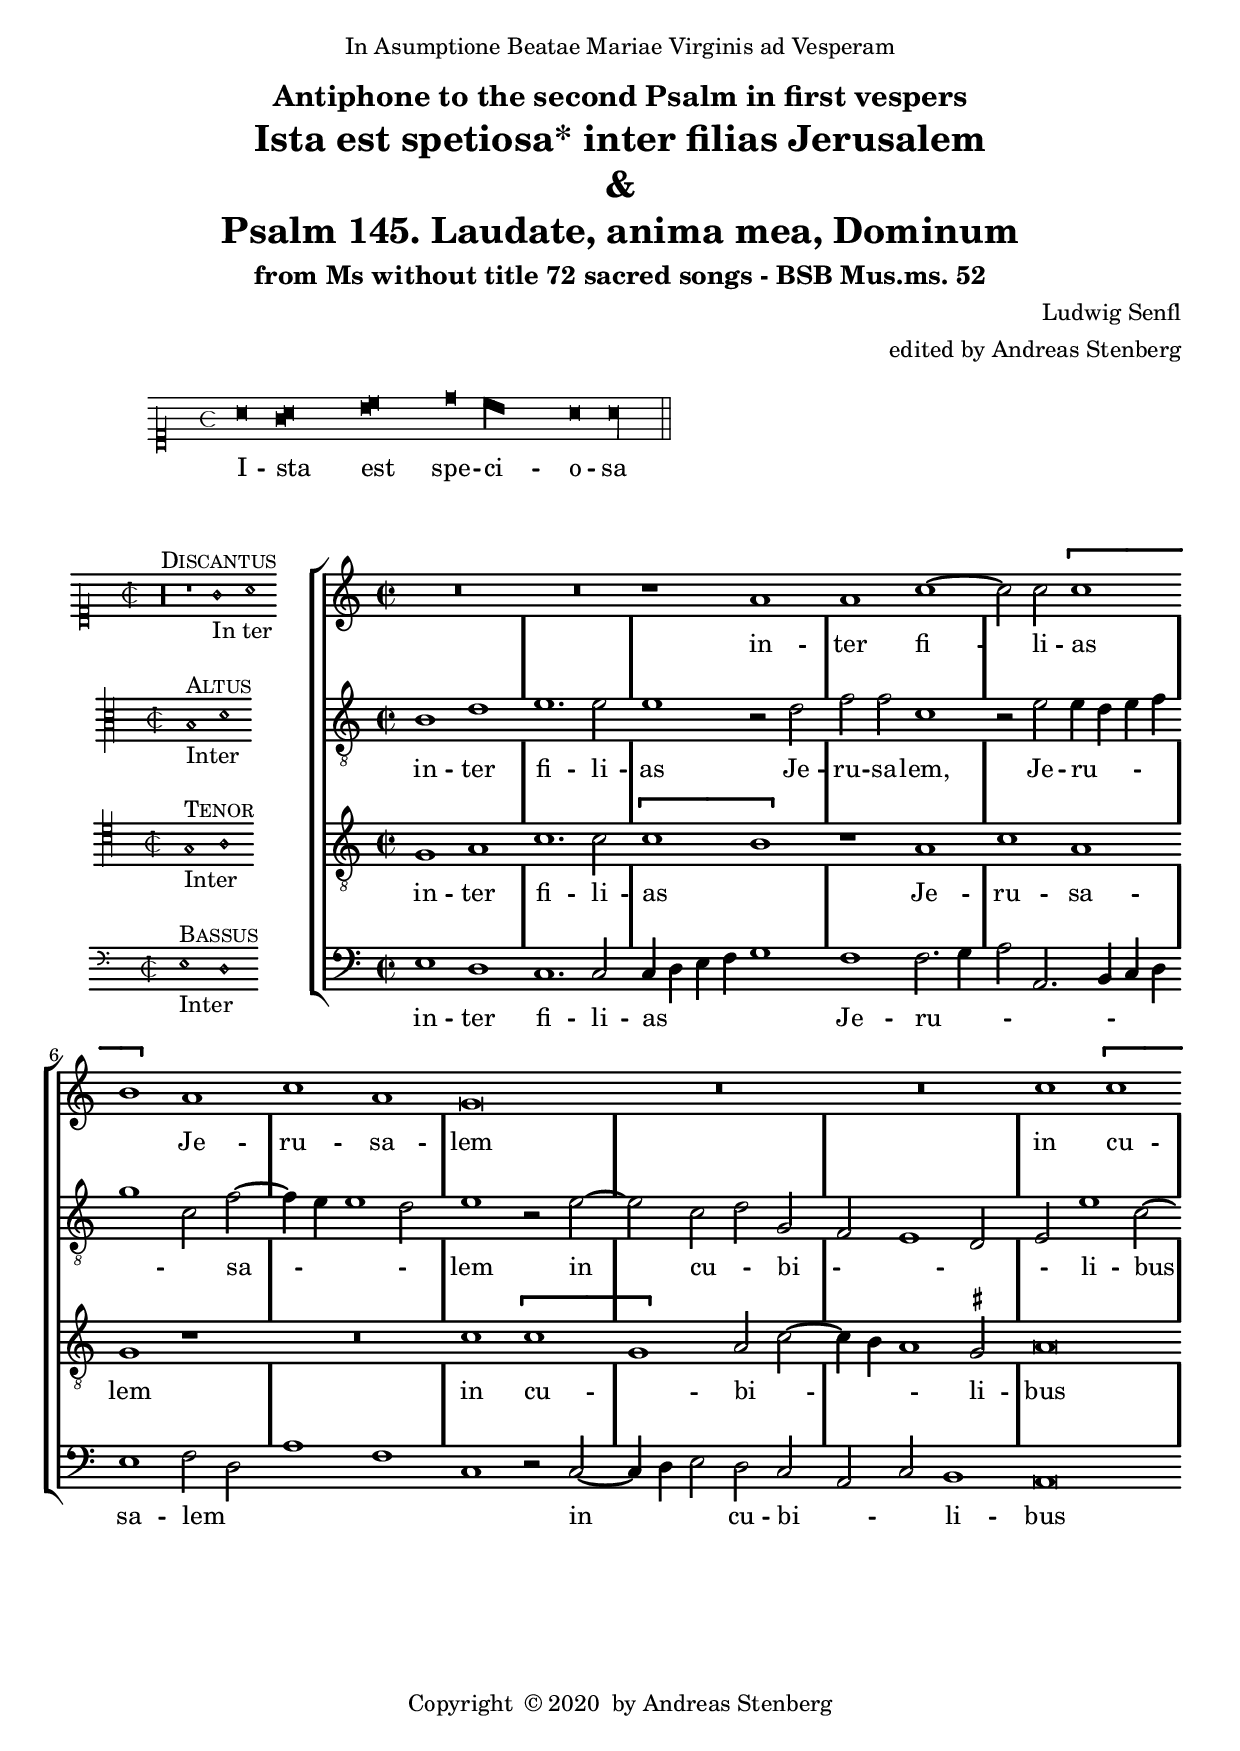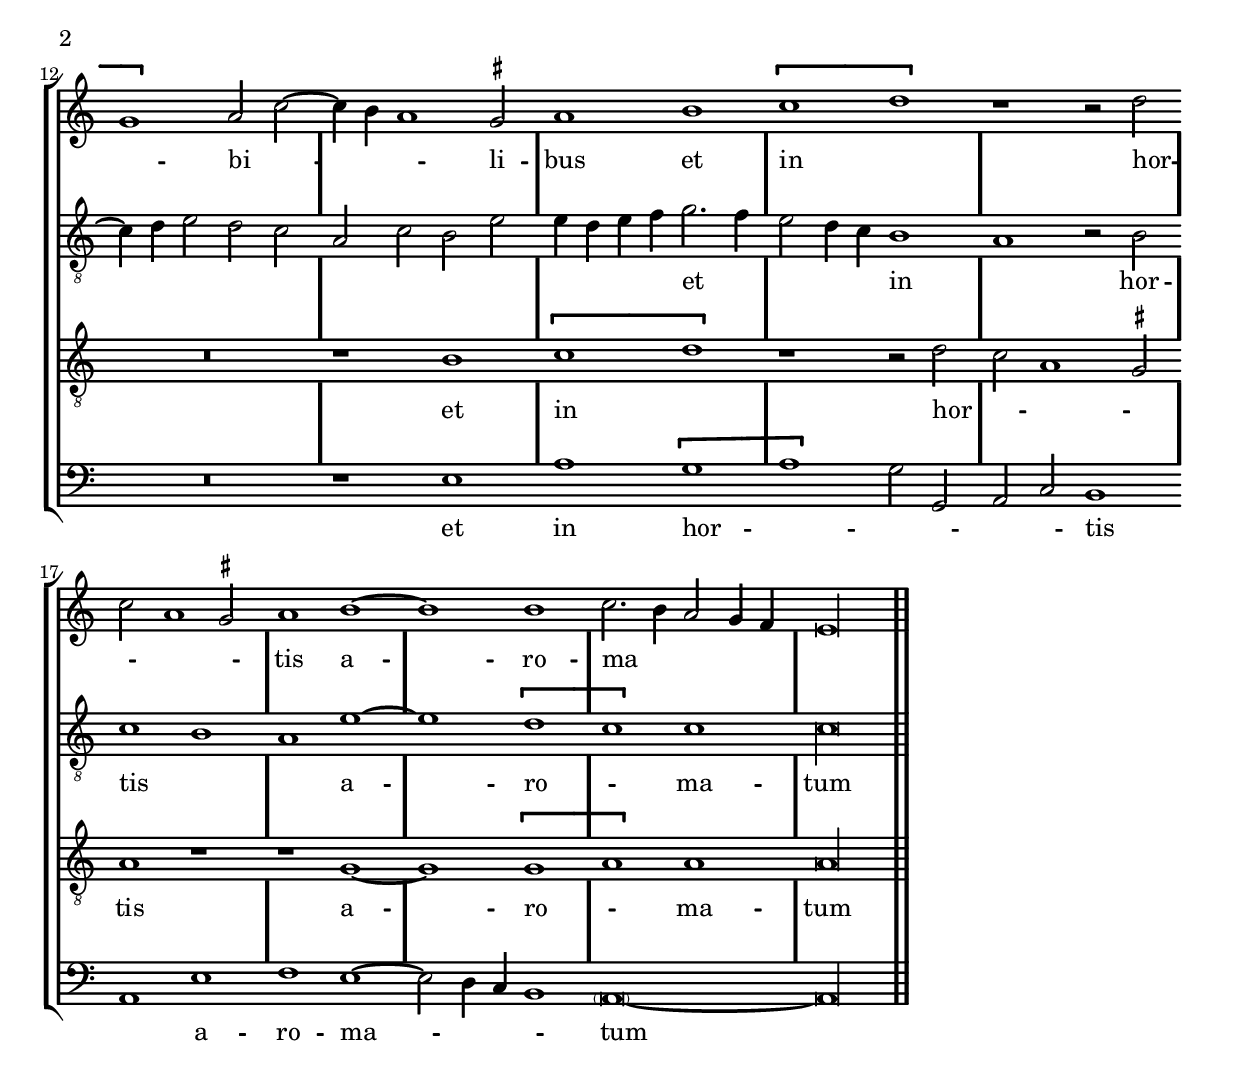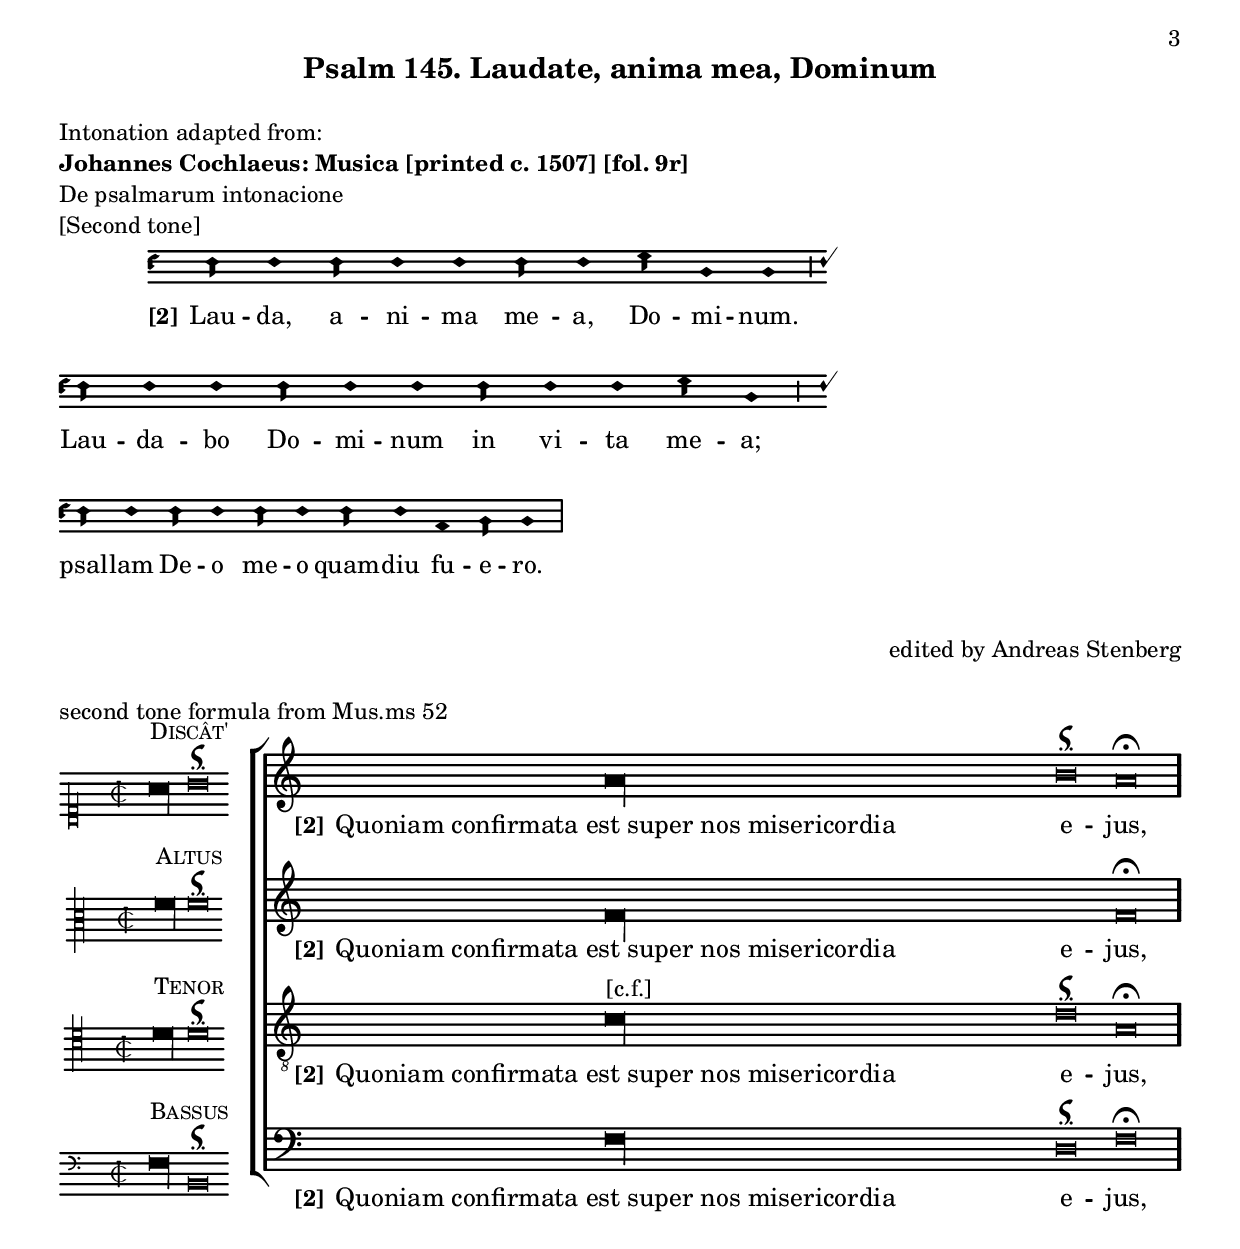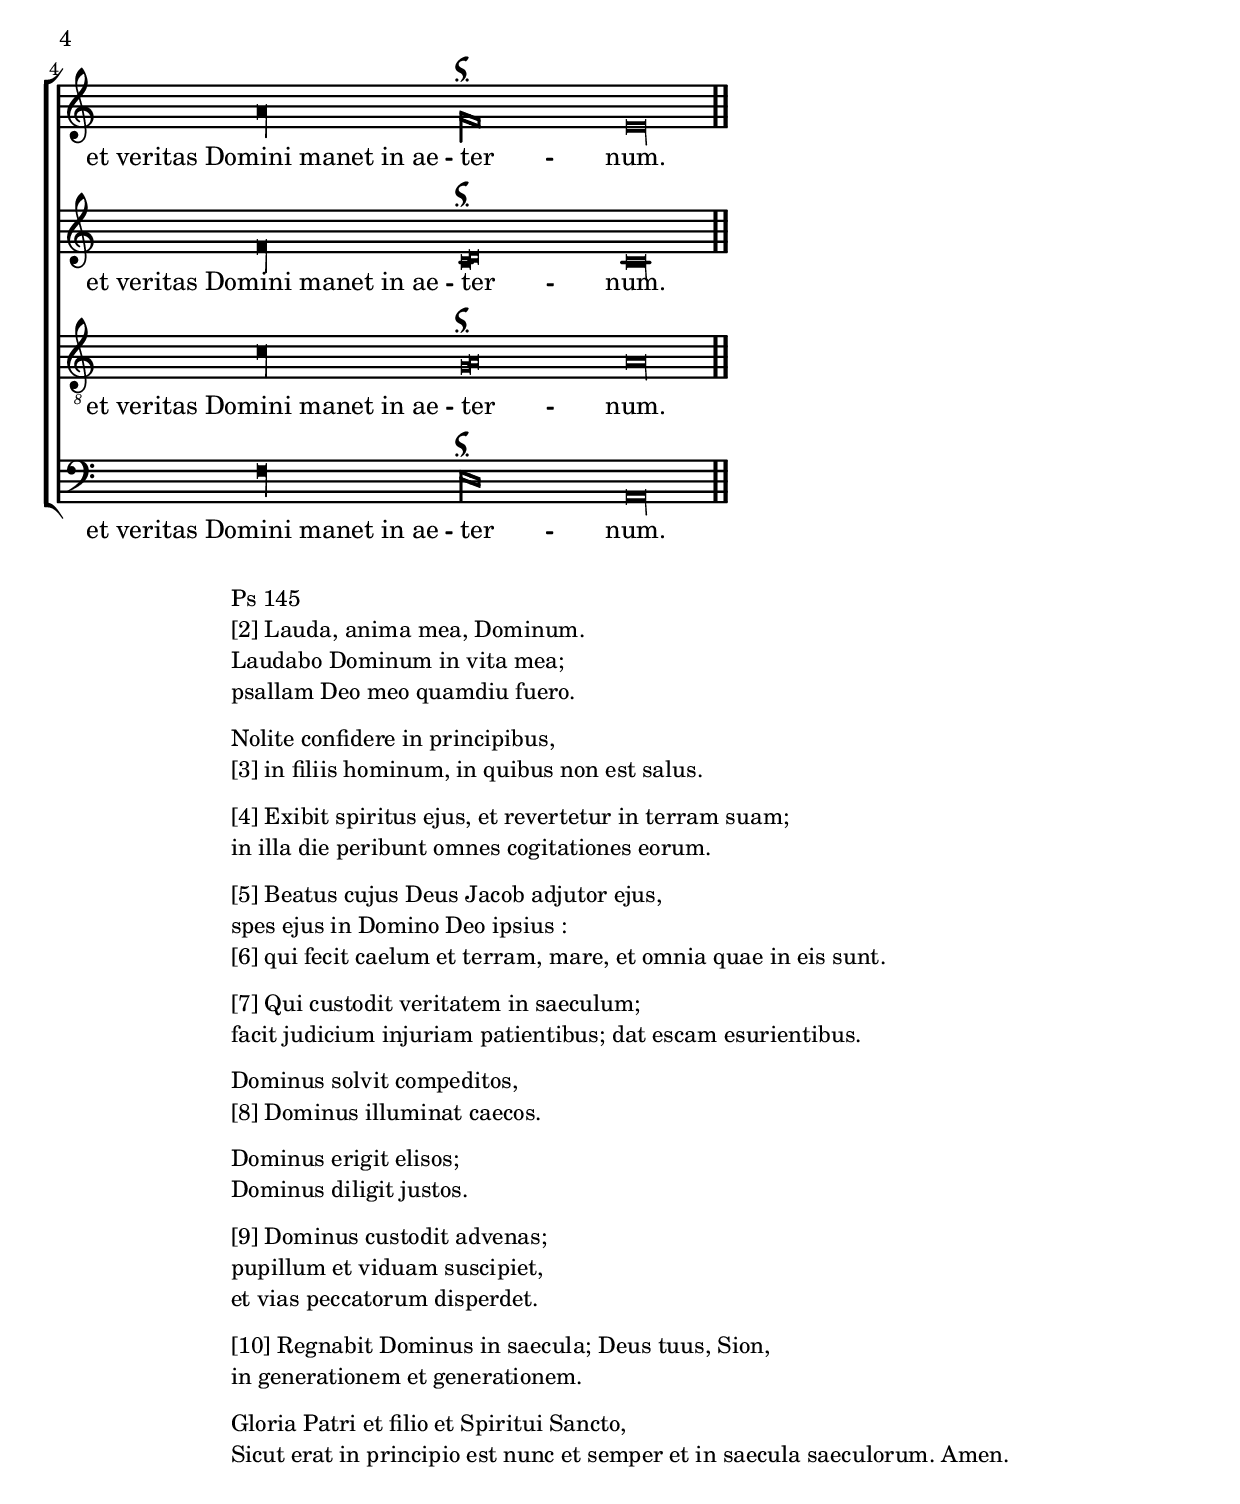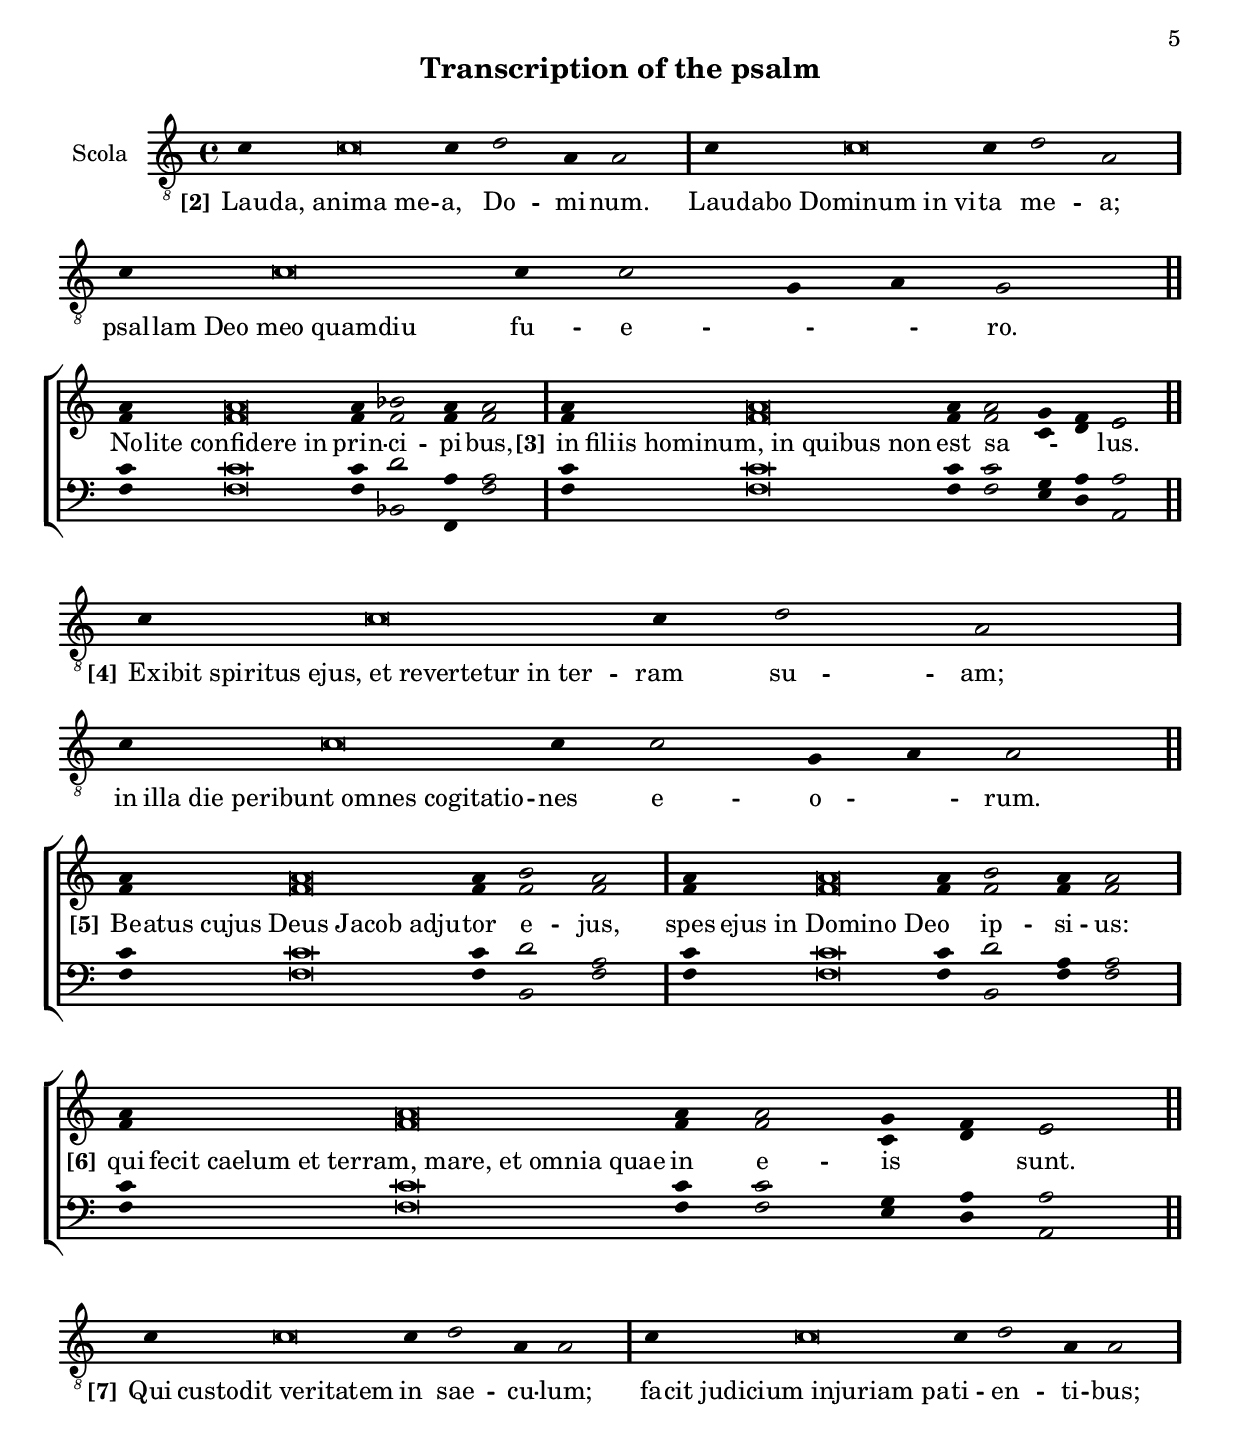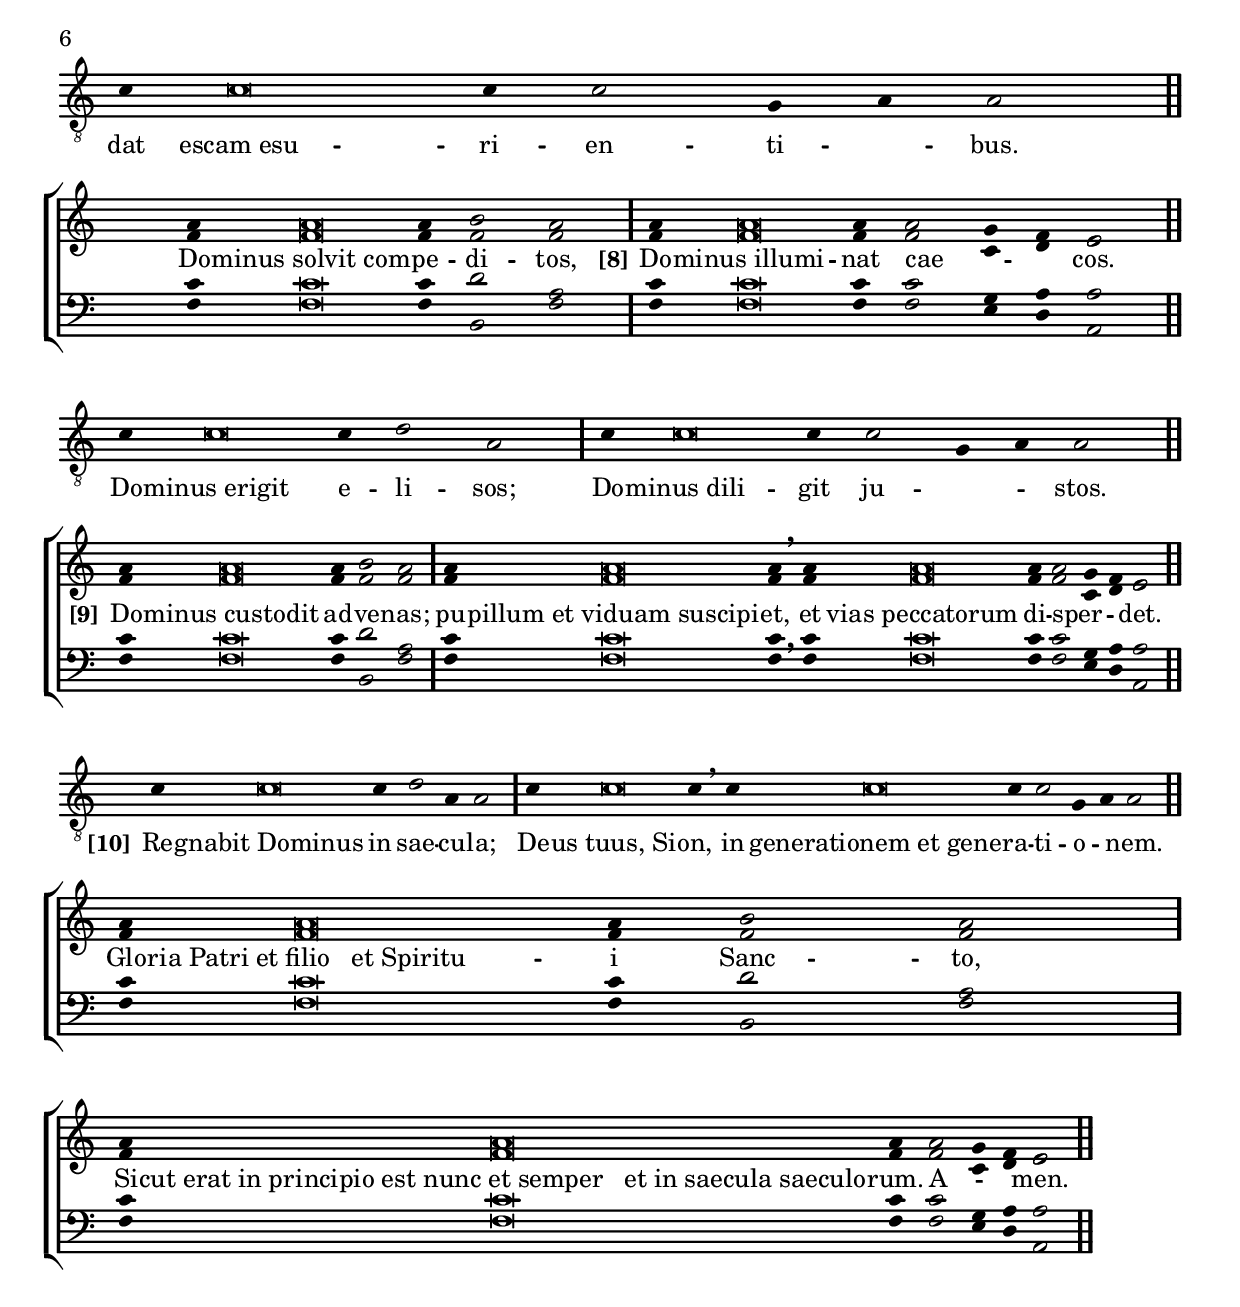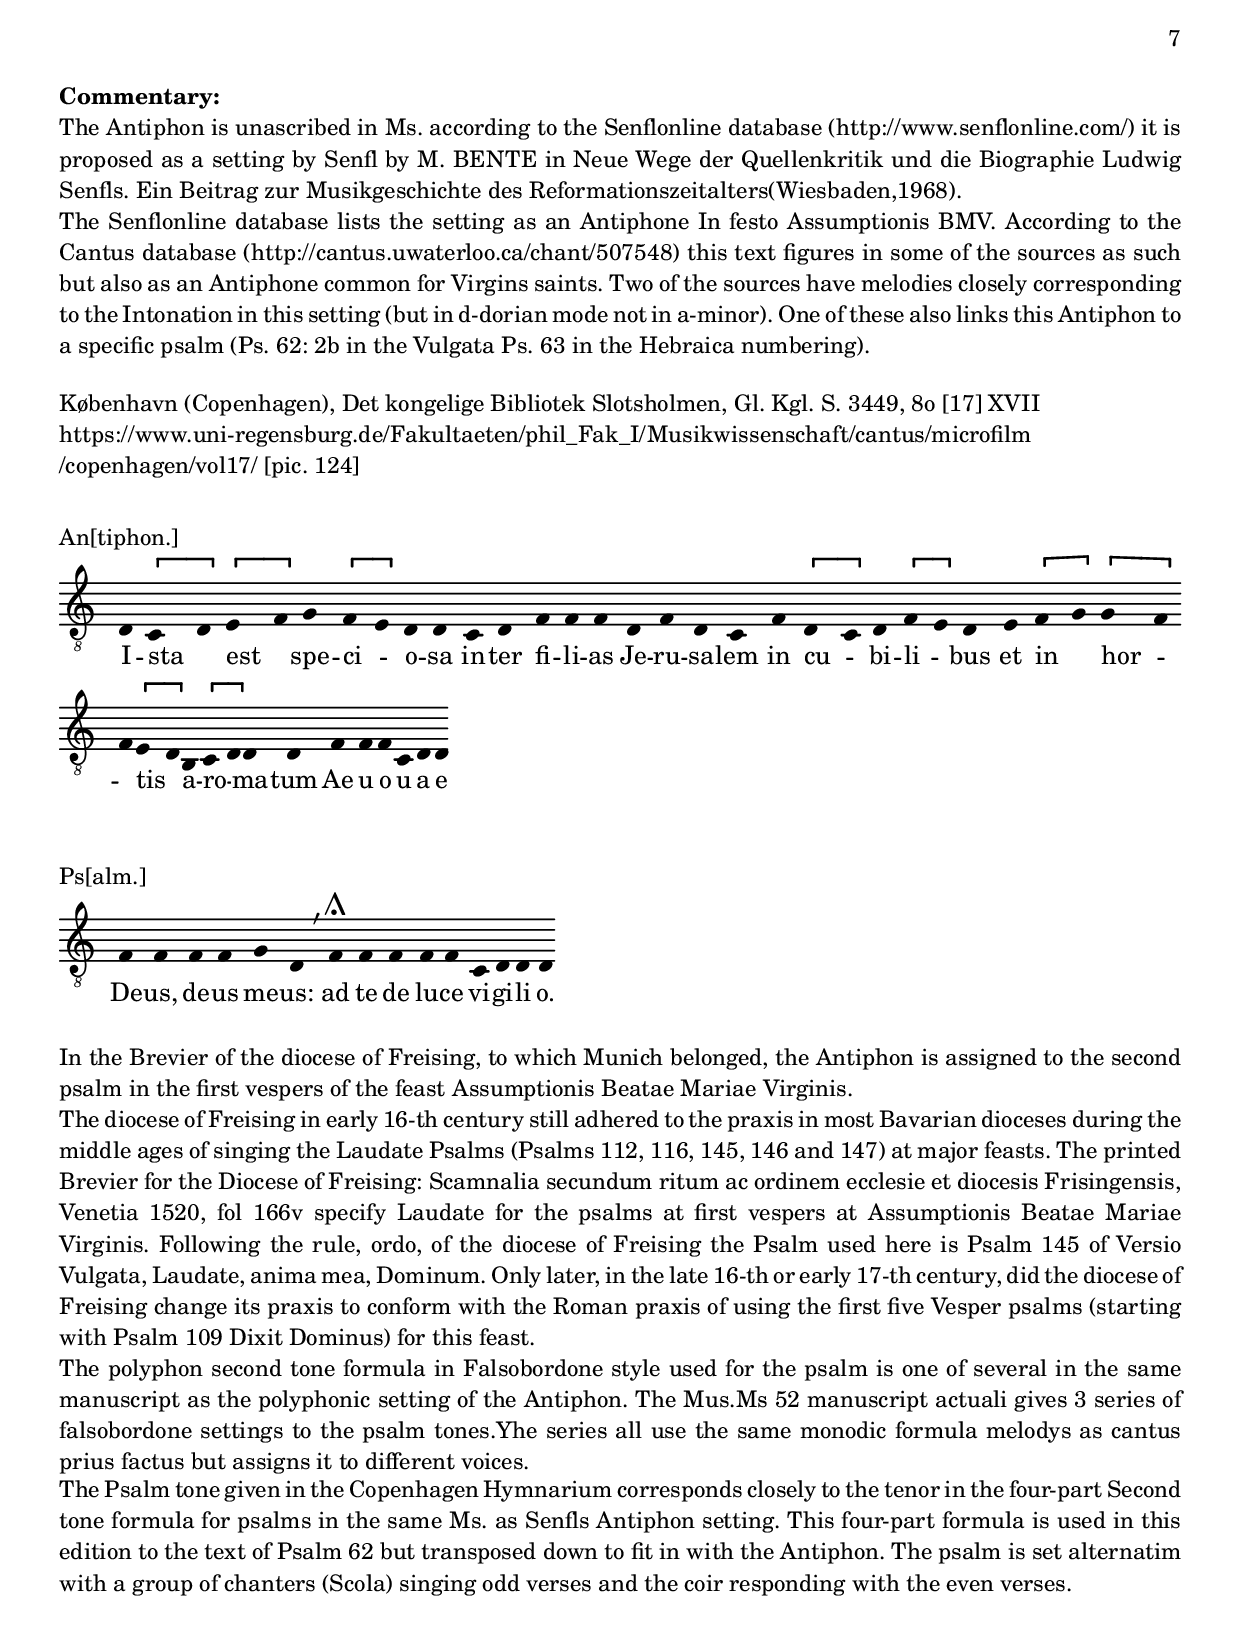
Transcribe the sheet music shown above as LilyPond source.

\version "2.18.0"
\include "deutsch.ly"
ficta = \once \set suggestAccidentals =##t

virga =
\once \override NoteHead.style = #'hufnagel.virga

lpes =
\once \override NoteHead.style = #'hufnagel.lpes

virgaL = \tweak extra-offset #'(-3.5 . 0)   \once \override NoteHead.style = #'hufnagel.virga


virgula = {
  \once \override BreathingSign.text = #(make-musicglyph-markup "scripts.rcomma")
  \once \override BreathingSign.font-size = #-2

  % Workaround: add padding.  Correct fix would be spacing engine handle this.
  \once \override BreathingSign.minimum-X-extent = #'(-0.8.0 . 0.0)
  \once \override BreathingSign.minimum-Y-extent = #'(-2.5 . 2.5)

  \breathe
}
caesura = {
  \once \override BreathingSign.text = #(make-musicglyph-markup "scripts.rvarcomma")
  \once \override BreathingSign.font-size = #-2

  % Workaround: add padding.  Correct fix would be spacing engine handle this.
  \once \override BreathingSign.minimum-X-extent = #'(-0.8.0 . 0.0)
  \once \override BreathingSign.minimum-Y-extent = #'(-2.5 . 2.5)

  \breathe
}
divisioMinima = {
  \once \override BreathingSign.stencil = #ly:breathing-sign::divisio-minima

  % Workaround: add padding.  Correct fix would be spacing engine handle this.
  \once \override BreathingSign.minimum-X-extent = #'(-0.8.0 . 0.0)
  \once \override BreathingSign.minimum-Y-extent = #'(-2.5 . 2.5)

  \breathe
}
divisioMaior = {
  \once \override BreathingSign.stencil = #ly:breathing-sign::divisio-maior
  \once \override BreathingSign.Y-offset = #0

  % Workaround: add padding.  Correct fix would be spacing engine handle this.
  \once \override BreathingSign.minimum-X-extent = #'(-0.8.0 . 0.0)
  \once \override BreathingSign.minimum-Y-extent = #'(-2.5 . 2.5)

  \breathe
}
divisioMaxima = {
  \once \override BreathingSign.stencil = #ly:breathing-sign::divisio-maxima
  \once \override BreathingSign.Y-offset = #0

  % Workaround: add padding.  Correct fix would be spacing engine handle this.
  \once \override BreathingSign.minimum-X-extent = #'(-0.8.0 . 0.0)
  \once \override BreathingSign.minimum-Y-extent = #'(-2.5 . 2.5)

  \breathe
}
finalis = {
  \once \override BreathingSign.stencil = #ly:breathing-sign::finalis
  \once \override BreathingSign.Y-offset = #0

  % Workaround: add padding.  Correct fix would be spacing engine handle this.
  \once \override BreathingSign.minimum-X-extent = #'(-0.8.0 . 0.0)
  \once \override BreathingSign.minimum-Y-extent = #'(-2.5 . 2.5)

  \breathe
}
\header {
  dedication = "In Asumptione Beatae Mariae Virginis ad Vesperam"
  title = \markup {
    \center-column {
      \vspace #0.5
     \fontsize #-2 "Antiphone to the second Psalm in first vespers"
    "Ista est spetiosa* inter filias Jerusalem"
    "&"
    "Psalm 145. Laudate, anima mea, Dominum"
    \vspace #0.5
    }
  }
  subtitle = "from Ms without title 72 sacred songs - BSB Mus.ms. 52"
  composer = "Ludwig Senfl"
  arranger = "edited by Andreas Stenberg"
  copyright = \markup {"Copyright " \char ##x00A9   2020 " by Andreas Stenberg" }

}
Inton = \relative c'' {
  \set Score.tempoHideNote = ##t
  \tempo 2 . = 86
  \override NoteHead.style = #'blackpetrucci
  a\breve*1/4 \[g\breve*1/4\melisma
  a\breve*1/4\melismaEnd\] \[h\breve*1/4\melisma
  c\breve*1/4\melismaEnd\] d\breve*1/4
  \[c\breve*1/4\melisma h\breve*1/4\melismaEnd\]
  a\breve*1/4
  a\longa*1/4
  \revert Staff.BarLine.transparent
  \bar "||"
}
\score {
  <<
    \new MensuralVoice = "discantus" {
      \clef "petrucci-c1"
      \hide Score.BarNumber {
        \Inton
      }
    }
    \new Lyrics \lyricsto "discantus" {
      I -- sta est spe -- ci -- o -- sa
      %in -- ter fi -- lias Je -- ru -- sa -- lem
      %si -- cut vi -- di -- stis eam ple -- nam ca -- ri -- ta -- te et di -- lec -- tio -- ne in cu -- bi -- li -- bus et in hor -- tis aro -- ma -- tum
    }
  >>
  \layout {
    line-width = #160
  }
  \header {
    dedication = ##f
    title = ##f
    subtitle = ##f
    composer = ##f
    arranger = ##f
  }
}

global = {
  \key c \major
}

sopMusic = \relative c'' {

  \set Score.tempoHideNote = ##t
  \tempo 2 = 86
  \time 2/2
  \set Timing.measureLength = #(ly:make-moment 4/2)
  \override Staff.BarLine.transparent = ##t
  R\breve*2
  r1 a1				%% end of first line in orig.
  a1 c1~
  c2 c2 \[c1(
  h1)\] a1
  c1 a1
  g\breve
  R\breve*2
  c1 \[c1(
  g1)\] 				%% end of second line.
  a2( c2~
  c4 h4 a1) \ficta gis2
  a1  h1
  \[c1( d1)\]
  r1 r2 d2(
  c2 a1 \ficta gis2)
  a1 h1~
  h1 h1
  c2.( h4 a2 g4 f4
  \cadenzaOn
  e\longa
  \revert Staff.BarLine.transparent
  \bar "||"
}
sopWords = \lyricmode {
  %% I -- sta est spe -- cio -- sa
  in -- ter fi -- li -- as Je -- ru -- sa -- lem
  %si -- cut vi -- di -- stis eam ple -- nam ca -- ri -- ta -- te et di -- lec -- tio -- ne
  in cu -- bi -- li -- bus et in hor -- tis a -- ro -- ma -- tum
}
altoMusic = \relative c' {
  \clef "G_8"
  \override Staff.BarLine.transparent = ##t
  h1 d1
  e1. e2
  e1 r2 d2
  f2 f2 c1			%% end of first line in orig.
  r2 e2 e4( d4 e4 f4
  g1 c,2) f2~(
  f4 e4 e1 d2)
  e1 r2 e2~
  e2 c2(				%% end of second line
  d2) g,2(
  f2 e1 d2
  e2) e'1 c2~(
  c4 d4 e2 d2 c2
  a2 c2 h2 e2
  e4 d4				%% end of third line
  e4 f4)
  g2.( f4
  e2 d4 c4) h1(
  a1) r2 h2
  c1( h1
  a1) e'1~
  e1 \[d1(
  c1)\] c1
  c\longa
  \revert Staff.BarLine.transparent
}
altoWords = \lyricmode {
  %% I -- sta est spe -- cio -- sa
  in -- ter fi -- li -- as Je -- ru -- sa -- lem,
  Je -- ru -- sa -- lem
  %si -- cut vi -- di -- stis eam ple -- nam ca -- ri -- ta -- te et di -- lec -- tio -- ne
  in cu -- bi -- li -- bus et in hor -- tis a -- ro -- ma -- tum
}
tenorMusic = \relative c' {
  \clef "G_8"
  \override Staff.BarLine.transparent = ##t
  g1 a1
  c1. c2
  \[c1( h1)\]
  r1 a1			%% end of first line in orig.
  c1 a1
  g1 r1
  R\breve
  c1 \[c1(
  g1)\] a2( c2~
  c4 h4 a1) \ficta gis2			%% end of second line
  a\breve
  R\breve
  r1 h1
  \[c1( d1)\]
  r1 r2 d2(
  c2 a1 \ficta gis2)
  a1 r1
  r1 g1~
  g1 \[g1(
  a1)\] a1
  a\longa
  \revert Staff.BarLine.transparent
}
tenorWords = \lyricmode {
  %% I -- sta est spe -- cio -- sa
  in -- ter fi -- li -- as Je -- ru -- sa -- lem
  %si -- cut vi -- di -- stis eam ple -- nam ca -- ri -- ta -- te et di -- lec -- tio -- ne
  in cu -- bi -- li -- bus et in hor -- tis a -- ro -- ma -- tum
}
bassMusic = \relative c {
  \override Staff.BarLine.transparent = ##t
  e1 d1
  c1. c2
  c4( d4 e4 f4 g1) 		%% end of first line in orig.
  f1 f2.( g4
  a2 a,2. h4 c4 d4)
  e1 f2( d2
  a'1 f1			%% end of second line.
  c1) r2 c2~(
  c4 d4 e2) d2 c2(
  a2 c2) h1
  a\breve
  R\breve
  r1 e'1			%% end of third line
  a1 \[g1(
  a1\] g2 g,2
  a2 c2) h1(
  a1) e'1
  f1 e1~(
  e2 d4 c4 h1)
  \parenthesize a\breve~
  a\longa
  \revert Staff.BarLine.transparent
}
bassWords = \lyricmode {
  %% I -- sta est spe -- cio -- sa
  in -- ter fi -- li -- as Je -- ru -- sa -- lem
  %si -- cut vi -- di -- stis eam ple -- nam ca -- ri -- ta -- te et di -- lec -- tio -- ne
  in cu -- bi -- li -- bus et in hor -- tis a -- ro -- ma -- tum
}
incipitDiscantus = \markup {
  \score {
    {
      %      \set Staff.instrumentName = #"Tenor "
      \override NoteHead.style = #'neomensural
      \override Rest.style = #'neomensural
      \override Staff.TimeSignature.style = #'mensural
      \cadenzaOn
      \clef "petrucci-c1"
      \key c \major
      \time 2/2

      r\longa ^\markup { \smallCaps"Discantus"}
      r1
      g'1_"In ter"
      a'1
    }
    \layout {
      \context {
        \Voice
        \remove "Ligature_bracket_engraver"
        \consists "Mensural_ligature_engraver"
      }
      line-width = 4.5\cm
    }
  }
}


incipitAltus = \markup {
  \score {
    {
      %      \set Staff.instrumentName = #"Tenor "
      \override NoteHead.style = #'neomensural
      \override Rest.style = #'neomensural
      \override Staff.TimeSignature.style = #'mensural
      \cadenzaOn
      \clef "petrucci-c3"
      \key c \major
      \time 2/2
      h1^\markup \smallCaps"Altus"_"Inter"
      d'1
    }
    \layout {
      \context {
        \Voice
        \remove "Ligature_bracket_engraver"
        \consists "Mensural_ligature_engraver"
      }
      line-width = 4.5\cm
    }
  }
}


incipitTenor = \markup {
  \score {
    {
      %      \set Staff.instrumentName = #"Tenor "
      \override NoteHead.style = #'neomensural
      \override Rest.style = #'neomensural
      \override Staff.TimeSignature.style = #'mensural
      \cadenzaOn
      \clef "petrucci-c4"
      \key c \major
      \time 2/2
      g1^\markup \smallCaps"Tenor"
      _"Inter" a1
    }
    \layout {
      \context {
        \Voice
        \remove "Ligature_bracket_engraver"
        \consists "Mensural_ligature_engraver"
      }
      line-width = 5.0\cm
    }
  }
}
#(append! supported-clefs '(("mensural-f3" . ("clefs.mensural.f" 0 0))))

incipitBassus = \markup {
  \score {
    {
      %      \set Staff.instrumentName = #"Tenor "
      \override NoteHead.style = #'neomensural
      \override Rest.style = #'neomensural
      \override Staff.TimeSignature.style = #'mensural
      \cadenzaOn
      \clef "mensural-f"
      \key c \major
      \time 2/2
      e1^\markup \smallCaps"Bassus"
      _"Inter" d1

    }
    \layout {
      \context {
        \Voice
        \remove "Ligature_bracket_engraver"
        \consists "Mensural_ligature_engraver"
      }
      line-width = 4.5\cm
    }
  }
}


\score {
  <<
    \new StaffGroup \with {
      \override VerticalAxisGroup.staff-staff-spacing = #'((basic-distance . 12))
    } <<
      \new Staff = treble <<
        \set Staff.instrumentName = \incipitDiscantus
        \new Voice = "sopranos" {
          \set  Staff.midiInstrument ="choir aahs"
          %	\voiceOne
          << \global \sopMusic >>
        }
      >>
      \new Lyrics = sopranos { s1 }

      \new Staff = "medius" <<
        \set Staff.instrumentName = \incipitAltus

        \new Voice = "altos" {
          %	\voiceTwo
          \set  Staff.midiInstrument ="choir aahs"
          << \global \altoMusic >>
        }
      >>

      \new Lyrics = "altos" { s1 }
      \new Staff = tenors <<
        \set Staff.instrumentName = \incipitTenor

        \clef "treble"
        \new Voice = "tenors" {
          \set  Staff.midiInstrument ="choir aahs"
          %	\voiceOne
          << \global \tenorMusic >>
        }
      >>
      \new Lyrics = "tenors" { s1 }

      \new Staff ="basses" {
        \set Staff.instrumentName = \incipitBassus

        \new Voice = "basses" {
          \set  Staff.midiInstrument ="choir aahs"
          \clef "bass"
          %	\voiceTwo
          << \global \bassMusic >>
        }
      }
    >>
    \new Lyrics = basses { s1 }

    \context Lyrics = sopranos \lyricsto sopranos \sopWords
    \context Lyrics = altos \lyricsto altos \altoWords
    \context Lyrics = tenors \lyricsto tenors \tenorWords
    \context Lyrics = basses \lyricsto basses \bassWords
  >>
  \layout {
    \context {
      \Score
      % no bars in staves
      %      \override BarLine.transparent = ##t

    }
    % the next three instructions keep the lyrics between the bar lines
    \context {
      \Lyrics
      \consists "Bar_engraver"
      \override BarLine.transparent = ##t
    }
    \context {
      \StaffGroup
      \consists "Separating_line_group_engraver"
    }
    \context {
      \Voice
      % no slurs
      \override Slur.transparent = ##t
      % Comment in the below "\remove" command to allow line
      % breaking also at those barlines where a note overlaps
      % into the next bar.  The command is commented out in this
      % short example score, but especially for large scores, you
      % will typically yield better line breaking and thus improve
      % overall spacing if you comment in the following command.
      %\remove "Forbid_line_break_engraver"
    }
    indent = 4.5\cm
  }
  \header {
    dedication = ##f
    title = ##f
    subtitle = ##f
    composer = ##f
    arranger = ##f
  }
}
\pageBreak

%% The Psalm 62 (VV)

upperStaff = \new VaticanaStaff = "upperStaff" <<
  \set Staff.midiInstrument = "choir aahs"
  \context VaticanaVoice = "cantus" <<
    \transpose c c {
      %      \override Staff.StaffSymbol.line-count = #5
      \startStaff
      \override Staff.KeySignature.glyph-name-alist =
      #alteration-hufnagel-glyph-name-alist
      \override Staff.Accidental.glyph-name-alist =
      #alteration-hufnagel-glyph-name-alist
      \override Staff.Custos.style = #'hufnagel
      \override NoteHead.style = #'hufnagel.punctum
      \clef "hufnagel-do2"
      %      \set Staff.clefPosition = #3
      %       \set Staff.middleCPosition = #3
      %        \set Staff.middleCClefPosition = #-4
      \virga c' c' \virga c'  c' c' \virga c' c'  \virga d' a a
      \divisioMaior
      \virga c' c' c' \virga c'  c' c' \virga c' c' c' \virga d' a
      \break
      \bar ""
      \divisioMaior
      \virga c' c' \virga c' c' \virga c' c' \virga c' c'  g \virga a a
      \divisioMaxima
    }
  >>
  \new Lyrics = "One" \lyricsto "cantus" {
    \set stanza =  "[2]" Lau -- da, a -- ni -- ma me -- a, Do -- mi -- num.
    Lau -- da -- bo Do -- mi -- num in vi -- ta me -- a;
    psal -- lam De -- o me -- o quam -- diu fu -- e -- ro.
  }

>>

\paper {
  line-thickness = #(/ staff-space 5.0)
}

\score {
  <<
    \upperStaff
  >>
  \layout {
    line-width = 130
    ragged-last = ##t
    \context {
      \Score
      timing = ##f
    }
    \context {
      \VaticanaStaff
      \revert  BarLine.transparent
      \override StaffSymbol.thickness = #1.0
      \override KeySignature.glyph-name-alist =
      #alteration-vaticana-glyph-name-alist
      \override Custos.neutral-position = #4
    }
  }
  %  \midi {
  %    \tempo 4 = 140
  %  }
    \header {
    dedication = ##f
    title = \markup \fontsize #-2 "Psalm 145. Laudate, anima mea, Dominum"
    subtitle = ##f
    composer = ##f
    arranger = ##f
    piece = \markup \column {
      {
        "Intonation adapted from:"
        \bold "Johannes Cochlaeus: Musica [printed c. 1507] [fol. 9r]"
        "De psalmarum intonacione"
        "[Second tone]"
      }
    }
  }
}

global = {
  \key c \major
  \override Staff.TimeSignature.transparent = ##t
}

sopMusicII = \relative c'' {

  \set Score.tempoHideNote = ##t
  \tempo \breve = 86
  \time 2/2
  \set Timing.measureLength = #(ly:make-moment 4/1)
  \override Staff.BarLine.transparent = ##t
  \stemDown
  \override NoteHead.style = #'blackpetrucci
  a\maxima
  \override NoteHead.style = #'neomensural
  \ficta
  h\breve^\signumcongruentiae
  a\breve^\fermata
  \revert Staff.BarLine.transparent
  \break
  \override NoteHead.style = #'blackpetrucci
  a\longa
  \override Staff.BarLine.transparent =##t
  \override NoteHead.style = #'neomensural
  \[g\breve(^\signumcongruentiae
  f\breve)\]
  \cadenzaOn
  e\longa
  \revert Staff.BarLine.transparent
  %  \bar "||"
}
sopWordsII = \lyricmode {
  \set stanza =  "[2]" "Quoniam confirmata est super nos misericordia" e -- jus, |
  "et veritas Domini manet in ae" -- ter -- num.
}
altoMusicII = \relative c' {
  \override Staff.BarLine.transparent = ##t
  \override NoteHead.style = #'blackpetrucci
  \stemDown
  f\maxima
  \override NoteHead.style = #'neomensural
  \hide f\breve \unHideNotes
  f\breve^\fermata
  \revert Staff.BarLine.transparent
  \override NoteHead.style = #'blackpetrucci
  f\longa
  \override Staff.BarLine.transparent =##t
  \override NoteHead.style = #'neomensural
  \[c\breve(^\signumcongruentiae
  d\breve)\]
  c\longa
  \revert Staff.BarLine.transparent
}
altoWordsII = \lyricmode {
  \set stanza =  "[2]" "Quoniam confirmata est super nos misericordia" e -- jus, |
  "et veritas Domini manet in ae" -- ter -- num.
}
tenorMusicII = \relative c' {
  \clef "G_8"
  \override Staff.BarLine.transparent = ##t
  \override NoteHead.style = #'blackpetrucci
  c\maxima^"[c.f.]"
  \override NoteHead.style = #'neomensural
  d\breve^\signumcongruentiae
  a\breve^\fermata
  \revert Staff.BarLine.transparent
  \bar "|"
  \override NoteHead.style = #'blackpetrucci
  c\longa
  \override Staff.BarLine.transparent =##t
  \override NoteHead.style = #'neomensural
  \[g\breve(^\signumcongruentiae
  a\breve)\]
  \stemDown
  a\longa
  \revert Staff.BarLine.transparent
  \bar "||"
}
tenorWordsII = \lyricmode {
  \set stanza =  "[2]" "Quoniam confirmata est super nos misericordia" e -- jus, |
  "et veritas Domini manet in ae" -- ter -- num.
}
bassMusicII = \relative c {
  \override Staff.BarLine.transparent = ##t
  \override NoteHead.style = #'blackpetrucci
  f\maxima
  \override NoteHead.style = #'neomensural
  d\breve^\signumcongruentiae
  f\breve^\fermata
  \revert Staff.BarLine.transparent
  \override NoteHead.style = #'blackpetrucci
  f\longa
  \override Staff.BarLine.transparent =##t
  \override NoteHead.style = #'neomensural
  \[e\breve(^\signumcongruentiae
  d\breve)\]
  \stemDown
  a\longa
  \revert Staff.BarLine.transparent
}
bassWordsII = \lyricmode {
  \set stanza =  "[2]" "Quoniam confirmata est super nos misericordia" e -- jus, |
  "et veritas Domini manet in ae" -- ter -- num.
}
incipitDiscantus = \markup {
  \score {
    {
      %      \set Staff.instrumentName = #"Tenor "
      \override Rest.style = #'neomensural
      \override Staff.TimeSignature.style = #'mensural
      \cadenzaOn
      \clef "petrucci-c1"
      \key c \major
      \time 2/2
      \override NoteHead.style = #'blackpetrucci
      a'\maxima ^\markup { \smallCaps"Discât'"} %_"SChön bin ich nit"
      \override NoteHead.style = #'neomensural
      h'\breve^\signumcongruentiae
    }
    \layout {
      \context {
        \Voice
        \remove "Ligature_bracket_engraver"
        \consists "Mensural_ligature_engraver"
      }
      line-width = 4.5\cm
    }
  }
}


incipitAltus = \markup {
  \score {
    {
      %      \set Staff.instrumentName = #"Tenor "
      \override NoteHead.style = #'blackpetrucci
      \override Rest.style = #'neomensural
      \override Staff.TimeSignature.style = #'mensural
      \cadenzaOn
      \clef "petrucci-c3"
      \key c \major
      \time 2/2
      f'\maxima^\markup \smallCaps"Altus"
      \override NoteHead.style = #'neomensural
      f'\breve^\signumcongruentiae

    }
    \layout {
      \context {
        \Voice
        \remove "Ligature_bracket_engraver"
        \consists "Mensural_ligature_engraver"
      }
      line-width = 4.5\cm
    }
  }
}


incipitTenor = \markup {
  \score {
    {
      %      \set Staff.instrumentName = #"Tenor "
      \override NoteHead.style = #'blackpetrucci
      \override Rest.style = #'neomensural
      \override Staff.TimeSignature.style = #'mensural
      \cadenzaOn
      \clef "petrucci-c4"
      \key c \major
      \time 2/2
      d'\maxima^\markup \smallCaps"Tenor"
      \override NoteHead.style = #'neomensural
      d'\breve^\signumcongruentiae

    }
    \layout {
      \context {
        \Voice
        \remove "Ligature_bracket_engraver"
        \consists "Mensural_ligature_engraver"
      }
      line-width = 5.0\cm
    }
  }
}
#(append! supported-clefs '(("mensural-f3" . ("clefs.mensural.f" 0 0))))

incipitBassus = \markup {
  \score {
    {
      %      \set Staff.instrumentName = #"Tenor "
      \override NoteHead.style = #'blackpetrucci
      \override Rest.style = #'neomensural
      \override Staff.TimeSignature.style = #'mensural
      \cadenzaOn
      \clef "mensural-f"
      \key c \major
      \time 2/2
      f\maxima^\markup \smallCaps"Bassus"
      \override NoteHead.style = #'neomensural
      h,\breve^\signumcongruentiae
    }
    \layout {
      \context {
        \Voice
        \remove "Ligature_bracket_engraver"
        \consists "Mensural_ligature_engraver"
      }
      line-width = 4.5\cm
    }
  }
}


\score {
  <<
    \new ChoirStaff \with {
      \override VerticalAxisGroup.staff-staff-spacing = #'((basic-distance . 12))
    } <<
      \new Staff = treble <<
        \set Staff.instrumentName = \incipitDiscantus
        \new Voice = "sopranos" {
          \set  Staff.midiInstrument ="choir aahs"
          %	\voiceOne
          << \global \sopMusicII >>
        }
      >>
      \new Lyrics = sopranos { s1 }

      \new Staff = "medius" <<
        \set Staff.instrumentName = \incipitAltus

        \new Voice = "altos" {
          %	\voiceTwo
          \set  Staff.midiInstrument ="choir aahs"
          << \global \altoMusicII >>
        }
      >>

      \new Lyrics = "altos" { s1 }
      \new Staff = tenors <<
        \set Staff.instrumentName = \incipitTenor

        \clef "treble"
        \new Voice = "tenors" {
          \set  Staff.midiInstrument ="choir aahs"
          %	\voiceOne
          << \global \tenorMusicII >>
        }
      >>
      \new Lyrics = "tenors" { s1 }

      \new Staff ="basses" {
        \set Staff.instrumentName = \incipitBassus

        \new Voice = "basses" {
          \set  Staff.midiInstrument ="choir aahs"
          \clef "bass"
          %	\voiceTwo
          << \global \bassMusicII >>
        }
      }
    >>
    \new Lyrics = basses { s1 }

    \context Lyrics = sopranos \lyricsto sopranos \sopWordsII
    \context Lyrics = altos \lyricsto altos \altoWordsII
    \context Lyrics = tenors \lyricsto tenors \tenorWordsII
    \context Lyrics = basses \lyricsto basses \bassWordsII
  >>
  \layout {
    \context {
      \Score
      % no bars in staves
      %      \override BarLine.transparent = ##t

    }
    % the next three instructions keep the lyrics between the bar lines
    \context {
      \Lyrics
      \consists "Bar_engraver"
      \override BarLine.transparent = ##t
    }
    \context {
      \StaffGroup
      \consists "Separating_line_group_engraver"
    }
    \context {
      \Voice
      \remove "Ligature_bracket_engraver"
      \consists "Mensural_ligature_engraver"
      % no slurs
      \override Slur.transparent = ##t
      % Comment in the below "\remove" command to allow line
      % breaking also at those barlines where a note overlaps
      % into the next bar.  The command is commented out in this
      % short example score, but especially for large scores, you
      % will typically yield better line breaking and thus improve
      % overall spacing if you comment in the following command.
      %\remove "Forbid_line_break_engraver"
    }
    indent = 3.5\cm
  }
  \header {
    dedication = ##f
    title = ##f
    subtitle = ##f
    composer = ##f
    piece = "second tone formula from Mus.ms 52"
  }
}

\markup {
  \fill-line {
    \column {
      \line {  Ps 145 }
      \line { [2] Lauda, anima mea, Dominum. }
      \line { Laudabo Dominum in vita mea; }
      \line { psallam Deo meo quamdiu fuero. }

      \vspace #0.5
      \line { Nolite confidere in principibus, }
      \line { [3] in filiis hominum, in quibus non est salus. }

      \vspace #0.5
      \line { [4] Exibit spiritus ejus, et revertetur in terram suam; }
      \line { in illa die peribunt omnes cogitationes eorum. }

      \vspace #0.5
      \line { [5] Beatus cujus Deus Jacob adjutor ejus, }
      \line { spes ejus in Domino Deo ipsius : }
      \line { [6] qui fecit caelum et terram, mare, et omnia quae in eis sunt. }

      \vspace #0.5
      \line { [7] Qui custodit veritatem in saeculum; }
      \line { facit judicium injuriam patientibus; dat escam esurientibus. }

      \vspace #0.5
      \line { Dominus solvit compeditos, }
      \line { [8] Dominus illuminat caecos. }

      \vspace #0.5
      \line { Dominus erigit elisos; }
      \line { Dominus diligit justos. }

      \vspace #0.5
      \line { [9] Dominus custodit advenas; }
      \line { pupillum et viduam suscipiet, }
      \line { et vias peccatorum disperdet. }

      \vspace #0.5
      \line { [10] Regnabit Dominus in saecula; Deus tuus, Sion, }
      \line { in generationem et generationem. }

      \vspace #0.5
      \line { Gloria Patri et filio et Spiritui Sancto, }
      \line { Sicut erat in principio est nunc et semper et in saecula saeculorum. Amen. }

    }
  }
}

global = {
  \key c \major
  \time 4/4
}

tenorVoice = \relative c' {
  \global
  \dynamicUp
  % Music follows here.
  \cadenzaOn
  \omit Stem
  c4 c\breve*5/8 c4 d2 a4 a2
  \cadenzaOff
  %  \break
  \bar "|"
  \cadenzaOn
  c4 c\breve*7/8 c4 d2  a2
  \cadenzaOff
  %  \break
  \bar "|"
  \cadenzaOn
  c4 c\breve*7/8 c4 c2\melisma g4 a4\melismaEnd g2
  \break
  \bar "||"
  \cadenzaOff
  \cadenzaOn
  s4*15
  s4*18
  \cadenzaOff
  \cadenzaOn
  c4 c\breve*7/4 c4   d2 a2
  \bar "|"
  c4 c\breve*7/4 c4  c2 g4\melisma a4\melismaEnd a2
  \break
  \bar "||"
  s4*16
  s4*14
  s4*22
  \cadenzaOff
  \cadenzaOn
  c4 c\breve*7/8 c4  d2 a4 a2 \bar "|"
  c4 c\breve*5/4 c4  d2 a4 a2 \bar "|"
  c4 c\breve*1/2 c4  c2 g4\melisma a4\melismaEnd a2
  \break
  \bar "||"
  \cadenzaOff
  s8
  \cadenzaOn
  s4*11
  s4*14
  \cadenzaOff
  \cadenzaOn
  c4 c\breve*5/8 c4  d2  a2
  \bar "|"
  c4 c\breve*1/2 c4 c2\melisma g4 a4\melismaEnd a2
  \cadenzaOff
  \break
  \bar "||"
  \cadenzaOn
  s4*11
  s4*9
  s4*14
  \cadenzaOff
  \cadenzaOn
  \cadenzaOn
  c4 c\breve*5/8 c4 d2 a4 a2
  \bar "|"
  c4 c\breve*1/2 c4 \breathe
  c4 c\breve*9/8 c4 c2 g4\melisma a4\melismaEnd a2
  \cadenzaOff
  \break
  \bar "||"
  \cadenzaOn
  s4*18
  s4*27
  \cadenzaOff
}

verseTenorVoice = \lyricmode {
  % Lyrics follow here.
  % Lyrics follow here.
  \set stanza =  "[2]" Lau -- "da, anima me" -- a, Do -- mi -- num.
  Lau -- "dabo Dominum in vi" -- ta me -- a;
  psal -- "lam Deo meo quamdiu" fu -- e -- ro.

  % No -- "lite confidere in" prin -- ci -- pi -- bus,
  %\set stanza =  "[3]" in "filiis hominum, in quibus non" est sa -- lus.

  \set stanza =  "[4]" Ex -- "ibit spiritus ejus, et revertetur in ter" -- ram su -- am;
  in "illa die peribunt omnes cogitatio" -- nes e -- o -- rum.

  %\set stanza =  "[5]" Be -- "atus cujus Deus Jacob adju" -- tor e -- jus,
  % spes "ejus in Domino De" -- o ip -- si -- us:
  %\set stanza =  "[6]" qui "fecit caelum et terram, mare, et omnia quae" in e -- is sunt.

  \set stanza =  "[7]" Qui "custodit veritatem" in sae -- cu -- lum;
  fa -- "cit judicium injuriam pa" -- ti -- en -- ti -- bus;
  dat "escam esu" -- ri -- en -- ti -- bus.

  %Do -- "minus solvit com" -- pe -- di -- tos,
  %\set stanza =  "[8]" Do -- "minus illumi" -- nat cae -- cos.

  Do -- "minus erigit" e -- li -- sos;
  Do -- "minus dili" -- git ju -- stos.

  %\set stanza =  "[9]" Do -- "minus custodit"  ad -- ve -- nas;
  %pu -- "pillum et viduam suscipi" -- et,
  %et "vias peccatorum" di -- sper -- det.

  \set stanza =  "[10]" Re -- "gnabit Dominus" in sae -- cu -- la;
  De -- "us tuus, Si" -- on,
  in "generationem et gene" -- ra -- ti -- o -- nem.


  Glo -- "ria Patri et filio
  et Spiritu" -- i Sanc -- to,

  Si -- "cut erat in principio est nunc et semper
  et in saecula saeculo" -- rum. A -- men.
}

soprano = \relative c'' {
  \global
  % Music follows here.
  s4*12
  s4*13
  s4*15
  \omit Stem
  \cadenzaOn
  a4 a\breve a4   b2 a4 a2
  \bar "|"
  a4 a\breve*5/4 a4  a2\melisma g4 f4\melismaEnd e2
  \bar "||"
  s4*20
  s4*22
  a4 a\breve*5/4 a4   b2 a2
  \bar "|"
  a4 a\breve*7/8 a4   b2 a4 a2
  \bar "|"
  a4 a\breve*7/4  a4  a2 g4\melisma f4\melismaEnd e2
  \bar "||"
  s8
  s4*14
  s4*17
  s4*12
  a4 a\breve*5/8 a4 b2 a2
  \bar "|"
  a4 a\breve*6/8 a4  a2\melisma g4 f4\melismaEnd e2
  \break
  \bar "||"
  s4*12
  s4*11
  a4 a\breve*5/8 a4  b2 a2
  \bar "|"
  a4 a\breve*7/8 a4  \breathe
  a4 a\breve*6/8 a4  a2\melisma g4 f4\melismaEnd e2
  \bar "||"
  s4*11
  s4*11
  s4*13
  a4 a\breve*12/8 a4  b2 a2
  \bar "|"
  a4 a\breve*19/8 a4  a2\melisma g4 f4\melismaEnd e2
  \bar "||"
}

alto = \relative c' {
  \global
  % Music follows here.
  s4*12
  s4*13
  s4*15
  \omit Stem
  f4 f\breve f4 f2 f4 f2
  f4 f\breve*5/4 f4  f2\melisma c4 d\melismaEnd e2
  s4*20
  s4*22
  f4 f\breve*5/4 f4  f2 f2
  f4 f\breve*7/8 f4  f2 f4 f2
  f4 f\breve*7/4 f4 f2 c4\melisma d\melismaEnd e2
  s8
  s4*14
  s4*17
  s4*12
  f4 f\breve*5/8 f4 f2 f2
  f4 f\breve*6/8  f4  f2\melisma  c4 d\melismaEnd e2
  s4*12
  s4*11
  f4 f\breve*5/8 f4 f2 f2
  f4 f\breve*7/8 f4 \breathe
  f4 f\breve*6/8 f4 f2\melisma  c4 d\melismaEnd e2
  s4*11
  s4*11
  s4*13
  f4 f\breve*12/8 f4 f2 f2
  f4 f\breve*19/8 f4 f2\melisma  c4 d\melismaEnd e2
}

tenor = \relative c' {
  \global
  % Music follows here.
  \cadenzaOn
  \omit Stem
  s4*12
  s4*13
  s4*15

  c4 c\breve c4  d2 a4 a2
  c4 c\breve*5/4 c4  c2\melisma g4 a4\melismaEnd a2

  s4*13
  s4*15
  s4*14

  c4 c\breve*5/4 c4  d2  a2
  c4 c\breve*7/8 c4  d2 a4 a2
  c4 c\breve*7/4 c4 c2  g4\melisma a4\melismaEnd a2
  \cadenzaOff
  \cadenzaOn
  s4*14
  s4*15
  s4*14
  \break
  \bar "||"
  \cadenzaOff
  s8
  \cadenzaOn
  c4 c\breve*5/8 c4 d2 a2
  c4 c\breve*6/8 c4 c2\melisma g4 a4\melismaEnd a2
  \cadenzaOff
  \cadenzaOn
  s4*11
  s4*12
  \cadenzaOff
  \cadenzaOn
  c4 c\breve*5/8 c4 d2 a2
  c4 c\breve*7/8 c4 \breathe
  c4 c\breve*6/8 c4 c2\melisma g4 a4\melismaEnd a2
  \cadenzaOff
  \cadenzaOn
  \cadenzaOn
  s4*12
  s4*6
  s4*17
  \cadenzaOff
  \break
  \bar "||"
  \cadenzaOn
  c4 c\breve *3/2 c4 d2 a2
  c4 c\breve*19/8 c4 c2\melisma g4 a4\melismaEnd a2
  \cadenzaOff
  \cadenzaOn
}

bass = \relative c {
  \global
  % Music follows here.
  s4*12
  s4*13
  s4*15
  \omit Stem
  f4  f\breve f4   b,2 f4 f'2
  f4 f\breve*5/4 f4 f2\melisma e4 d4\melismaEnd a2
  s4*20
  s4*22
  f'4 f\breve*5/4 f4 b,2 f'2
  f4 f\breve*7/8 f4  b,2  f'4 f2
  f4 f\breve*7/4 f4 f2 e4\melisma d4\melismaEnd a2
  s8
  s4*14
  s4*17
  s4*12
  f'4 f\breve*5/8 f4 b,2  f'2
  f4 f\breve*6/8 f4 f2\melisma e4 d4\melismaEnd a2
  s4*12
  s4*11
  f'4 f\breve*5/8 f4 b,2  f'2
  f4 f\breve*7/8 f4 \breathe
  f4 f\breve*6/8 f4 f2\melisma e4 d4\melismaEnd a2
  s4*11
  s4*11
  s4*13
  f'4 f\breve*3/2 f4 b,2  f'2
  f4 f\breve*19/8 f4 f2\melisma e4 d4\melismaEnd a2

}

verseChoir = \lyricmode {
  % Lyrics follow here.
  % Lyrics follow here.
  No -- "lite confidere in" prin -- ci -- pi -- bus,
  \set stanza =  "[3]" in "filiis hominum, in quibus non" est sa -- lus.

  \set stanza =  "[5]" Be -- "atus cujus Deus Jacob adju" -- tor e -- jus,
  spes "ejus in Domino De" -- o ip -- si -- us:
  \set stanza =  "[6]" qui "fecit caelum et terram, mare, et omnia quae" in e -- is sunt.

  Do -- "minus solvit com" -- pe -- di -- tos,
  \set stanza =  "[8]" Do -- "minus illumi" -- nat cae -- cos.


  \set stanza =  "[9]" Do -- "minus custodit" ad -- ve -- nas;
  pu -- "pillum et viduam suscipi"  -- et,
  et "vias peccatorum" di -- sper -- det.

  Glo -- "ria Patri et filio
  et Spiritu" -- i Sanc -- to,

  Si -- "cut erat in principio est nunc et semper
  et in saecula saeculo" -- rum. A -- men.

}

tenorVoicePart = \new Staff \with {
  instrumentName = "Scola"
  midiInstrument = "choir aahs"
} { \clef "treble_8" \tenorVoice }
\addlyrics { \verseTenorVoice }

choirPart = \new ChoirStaff <<
  \new Staff \with {
    midiInstrument = "choir aahs"
    instrumentName = \markup \center-column { "Sopran" "Alt" }
  } <<
    \new Voice = "soprano" { \voiceOne \soprano }
    \new Voice = "alto" { \voiceTwo \alto }
  >>
  \new Lyrics \with {
    \override VerticalAxisGroup #'staff-affinity = #CENTER
  } \lyricsto "soprano" \verseChoir
  \new Staff \with {
    midiInstrument = "choir aahs"
    instrumentName = \markup \center-column { "Tenor" "Bas" }
  } <<
    \clef bass
    \new Voice = "tenor" { \voiceOne \tenor }
    \new Voice = "bass" { \voiceTwo \bass }
  >>
>>

\score {
  <<
    \tenorVoicePart
    \choirPart
  >>
  \layout {
    \context {
      \Staff \RemoveEmptyStaves
      \override VerticalAxisGroup.remove-first = ##t
    }
  }
    \header {
    dedication = ##f
    title = \markup \fontsize #-2 "Transcription of the psalm"
    subtitle = ##f
    composer = ##f
    arranger = ##f
    piece = ##f
    breakbefore = ##t
  }
}

%% Comments
\markup {
  \column {

    \vspace #1.0

    \bold "Commentary:"
    \justify-string #"The Antiphon is unascribed in Ms. according to the Senflonline database (http://www.senflonline.com/) it is 
proposed as a setting by Senfl by M. BENTE in Neue  Wege  der  Quellenkritik  und  die  Biographie  Ludwig  
Senfls.  Ein  Beitrag  zur  Musikgeschichte  des Reformationszeitalters(Wiesbaden,1968). 

The Senflonline database lists the setting as an Antiphone In festo Assumptionis BMV. According to the 
Cantus database (http://cantus.uwaterloo.ca/chant/507548) this text figures in some of the sources as such 
but also as an Antiphone common for Virgins saints. Two of the sources have melodies closely corresponding 
to the Intonation in this setting (but in d-dorian mode not in a-minor). One of these also links this Antiphon to 
a specific psalm (Ps. 62: 2b in the Vulgata Ps. 63 in the Hebraica numbering)."

    \vspace #1.0


  }
}


\include "gregorian.ly"
\markup {
  \column {
    \line { København (Copenhagen), Det kongelige Bibliotek Slotsholmen, Gl. Kgl. S. 3449, 8o [17] XVII }
    \line { https://www.uni-regensburg.de/Fakultaeten/phil_Fak_I/Musikwissenschaft/cantus/microfilm}
    \line { /copenhagen/vol17/  [pic. 124]  }
    \vspace #1.0
  }
}
chant = \relative c {
  \clef "G_8"
  d4 \[c4\melisma d4\melismaEnd\]
  \[e4\melisma f4\melismaEnd\] g4
  \[f4\melisma e4\melismaEnd\] d4 d4
  c4 d4 f4 f4
  f4 d4 f4 d4
  c4 f4 \[d4\melisma c4\melismaEnd\]
  d4 \[f4\melisma e\melismaEnd\] d4
  e4 \[f4\melisma g4\melismaEnd\] \[g4\melisma
  f4\] f4\melismaEnd \[e4\melisma d\melismaEnd\]
  h \[c\melisma d\melismaEnd\]
  d4 d4
  \finalis
  f4 f4 f4  c4 d4 d4
}

verba = \lyricmode {
  I -- sta est spe -- ci -- o -- sa
  in -- ter fi -- li -- as Je -- ru -- sa -- lem
  %si -- cut vi -- di -- stis eam ple -- nam ca -- ri -- ta -- te et di -- lec -- tio -- ne
  in cu -- bi -- li -- bus et in hor -- tis a -- ro -- ma -- tum
  Ae u o u a e
}
\score {
  \new Staff <<
    \new Voice = "melody" \chant
    \new Lyrics = "one" \lyricsto melody \verba
  >>
  \layout {
    \context {
      \Staff
      \remove "Time_signature_engraver"
      \remove "Bar_engraver"
      \hide Stem
    }
  }

  \header {
    dedication = ##f
    title = ##f
    subtitle = ##f
    composer = ##f
    arranger = ##f
    piece = "An[tiphon.]"
  }
}

chantPs = \relative c {
  \clef "G_8"
  f4 f4 f4 f4
  g4 d4 \divisioMaior
  f4 f4 f4 f4
  f4 c4 d4 d4
  d4
  \finalis
}

verbaPs = \lyricmode {
  De -- us, de -- us me -- us:
  ad te de lu -- ce vi -- gi -- li  o.
}
\score {
  \new Staff <<
    \new Voice = "melody" \chantPs
    \new Lyrics = "one" \lyricsto melody \verbaPs
  >>
  \layout {
    \context {
      \Staff
      \remove "Time_signature_engraver"
      \remove "Bar_engraver"
      \hide Stem
    }
  }
  \header {
    dedication = ##f
    title = ##f
    subtitle = ##f
    composer = ##f
    arranger = ##f
    piece = "Ps[alm.]"
  }
}
\markup {
  \column {
    \justify-string #"In the Brevier of the diocese of Freising, to which Munich belonged, the Antiphon is assigned to the second 
psalm in the first vespers of the feast Assumptionis Beatae Mariae Virginis. 

The diocese of Freising in early 16-th century still adhered to the praxis in most Bavarian dioceses during the
middle ages of singing the Laudate Psalms (Psalms 112, 116, 145, 146 and 147) at major feasts. The printed Brevier for the Diocese of Freising: 
Scamnalia secundum ritum ac ordinem ecclesie et diocesis Frisingensis, Venetia 1520, fol 166v specify 
Laudate for the psalms at first vespers at Assumptionis Beatae Mariae 
Virginis. Following the rule, ordo, of the diocese of Freising the Psalm used here is Psalm 145 of Versio 
Vulgata, Laudate, anima mea, Dominum. Only later, in the late 16-th or early 17-th century, did the diocese of 
Freising change its praxis to conform with the Roman praxis of using the first five Vesper psalms (starting 
with Psalm 109 Dixit Dominus) for this feast. 

The polyphon second tone formula in Falsobordone style used for the psalm is one of several  in the same manuscript as the polyphonic setting of the Antiphon. The Mus.Ms 52 manuscript 
actuali gives 3 series of falsobordone settings to the psalm tones.Yhe series all use the same monodic formula 
melodys as cantus prius factus but assigns it to different voices."
    \vspace #0.2
    \justify-string #"The Psalm tone given in the Copenhagen Hymnarium corresponds closely to the tenor in the four-part 
Second tone formula for psalms in the same Ms. as Senfls Antiphon setting. This four-part formula is used in 
this edition to the text of Psalm 62 but transposed down to fit in with the Antiphon. The psalm is set 
alternatim with a group of chanters (Scola) singing odd verses and the coir responding with the even verses."

    \vspace #1.0
  }
}
%% midi output
\score {
  <<
    \new StaffGroup <<
      \new Staff = treble <<
        \set Staff.instrumentName = \incipitDiscantus
        \new Voice = "sopranos" {
          \set  Staff.midiInstrument ="choir aahs"
          %	\voiceOne
          << \global { \Inton s2 \sopMusic \soprano } >>
        }
      >>
      \new Lyrics = sopranos { s1 }

      \new Staff = "medius" <<
        \set Staff.instrumentName = \incipitAltus

        \new Voice = "altos" {
          %	\voiceTwo
          \set  Staff.midiInstrument ="choir aahs"
          << \global { s2*12 \altoMusic \alto } >>
        }
      >>

      \new Lyrics = "altos" { s1 }
      \new Staff = tenors <<
        \set Staff.instrumentName = \incipitTenor

        \clef "treble"
        \new Voice = "tenors" {
          \set  Staff.midiInstrument ="choir aahs"
          %	\voiceOne
          << \global {s2*12 \tenorMusic <<{\tenorVoice }\\{\tenor }>> } >>
        }
      >>
      \new Lyrics = "tenors" { s1 }

      \new Staff ="basses" {
        \set Staff.instrumentName = \incipitBassus

        \new Voice = "basses" {
          \set  Staff.midiInstrument ="choir aahs"
          \clef "G_8"
          %	\voiceTwo
          << \global {s2*12 \bassMusic \bass } >>
        }
      }
    >>
    \new Lyrics = basses { s1 }

    \context Lyrics = sopranos \lyricsto sopranos \sopWords
    \context Lyrics = altos \lyricsto altos \altoWords
    \context Lyrics = tenors \lyricsto tenors \tenorWords
    \context Lyrics = basses \lyricsto basses \bassWords
  >>
%  \layout {}
  \midi {}
}

\paper {
  print-all-headers = ##t
  ragged-bottom = ##t
  ragged-last-bottom = ##t
  ragged-last = ##t
}

%{
convert-ly.py (GNU LilyPond) 2.18.2  convert-ly.py: Processing `'...
Applying conversion: 2.15.7, 2.15.9, 2.15.10, 2.15.16, 2.15.17,
2.15.18, 2.15.19, 2.15.20, 2.15.25, 2.15.32, 2.15.39, 2.15.40,
2.15.42, 2.15.43, 2.16.0, 2.17.0, 2.17.4, 2.17.5, 2.17.6, 2.17.11,
2.17.14, 2.17.15, 2.17.18, 2.17.19, 2.17.20, 2.17.25, 2.17.27,
2.17.29, 2.17.97, 2.18.0
%}
